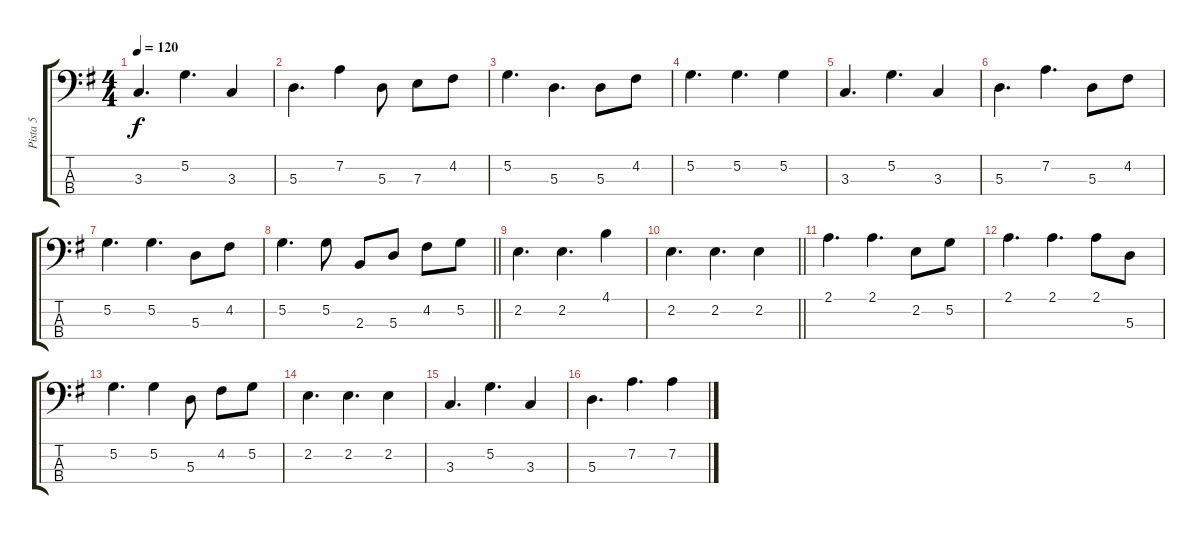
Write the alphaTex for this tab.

\track ("Pista 5" "Pista 5") {instrument electricbassfinger}
\staff {score tabs}
\tuning (G2 D2 A1 E1) {hide}
\ts (4 4)
\tempo 120
\clef f4
\ks g
3.3.4{d dy f} 5.2.4{d} 3.3.4 |
5.3.4{d} 7.2.4 5.3.8 7.3.8 4.2.8 |
5.2.4{d} 5.3.4{d} 5.3.8 4.2.8 |
5.2.4{d} 5.2.4{d} 5.2.4 |
3.3.4{d} 5.2.4{d} 3.3.4 |
5.3.4{d} 7.2.4{d} 5.3.8 4.2.8 |
5.2.4{d} 5.2.4{d} 5.3.8 4.2.8 |
\barLineRight lightlight
5.2.4{d} 5.2.8 2.3.8 5.3.8 4.2.8 5.2.8 |
2.2.4{d} 2.2.4{d} 4.1.4 |
\barLineRight lightlight
2.2.4{d} 2.2.4{d} 2.2.4 |
2.1.4{d} 2.1.4{d} 2.2.8 5.2.8 |
2.1.4{d} 2.1.4{d} 2.1.8 5.3.8 |
5.2.4{d} 5.2.4 5.3.8 4.2.8 5.2.8 |
2.2.4{d} 2.2.4{d} 2.2.4 |
3.3.4{d} 5.2.4{d} 3.3.4 |
5.3.4{d} 7.2.4{d} 7.2.4
